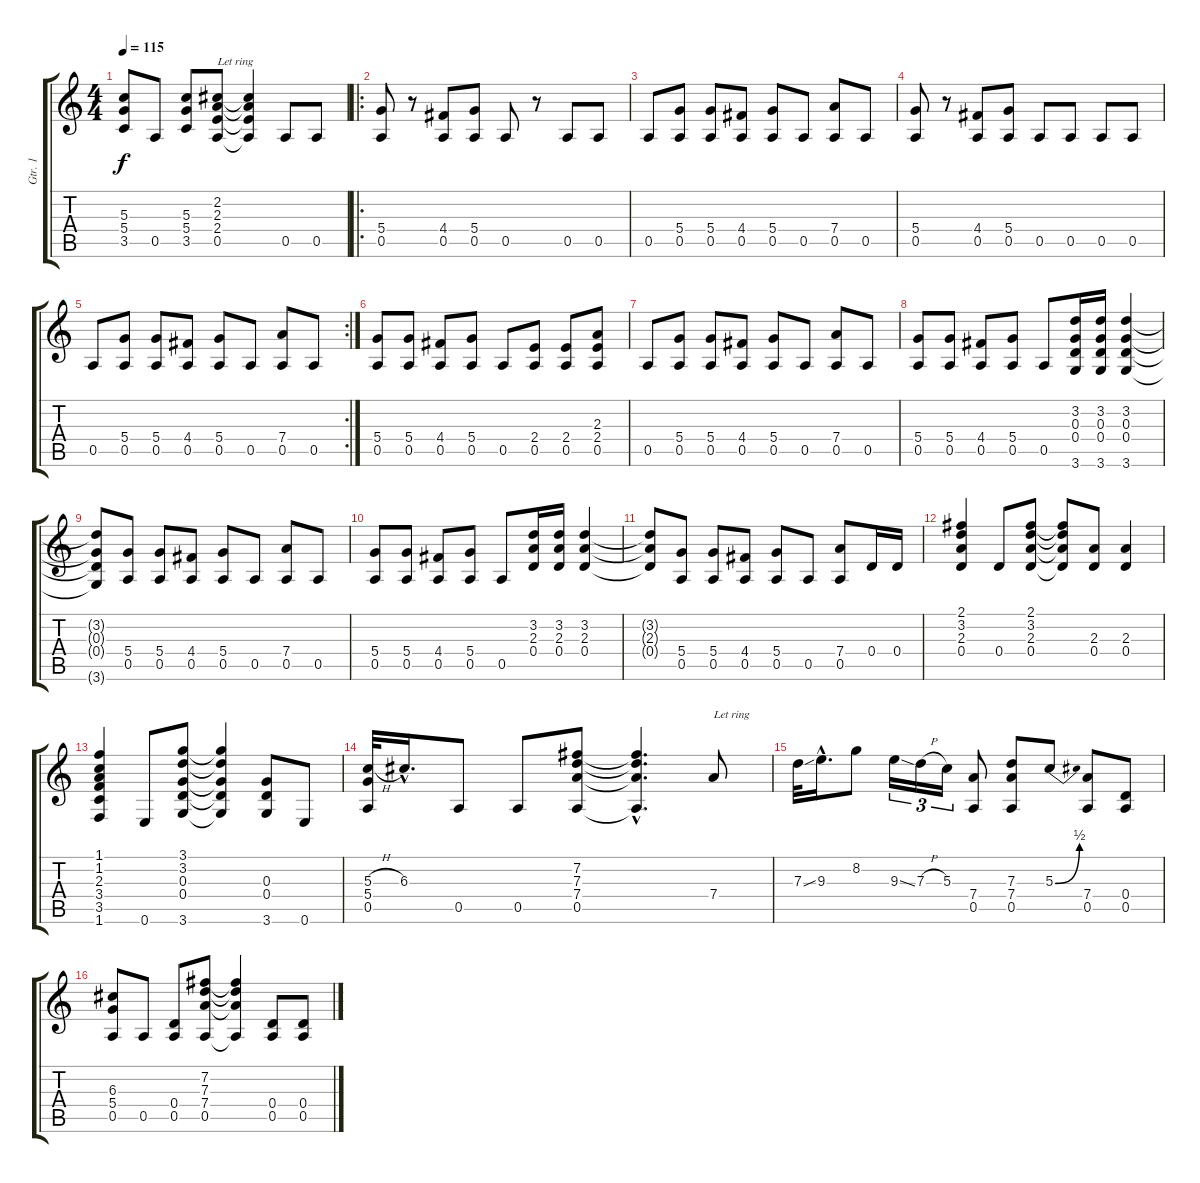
\track ("Gtr. 1" "Gtr. 1") {instrument overdrivenguitar}
\staff {score tabs}
\tuning (E4 B3 G3 D3 A2 E2) {hide}
\ts (4 4)
\tempo 115
\clef g2
\ks c
(5.3 5.4 3.5).8{dy f} 0.5.8 (5.3 5.4 3.5).8 (2.2 2.3 2.4 0.5).8{txt "Let ring"} (2.2{t} 2.3{t} 2.4{t} 0.5{t}).4 0.5.8 0.5.8 |
\ro
(5.4 0.5).8 r.8 (4.4 0.5).8 (5.4 0.5).8 0.5.8 r.8 0.5.8 0.5.8 |
0.5.8 (5.4 0.5).8 (5.4 0.5).8 (4.4 0.5).8 (5.4 0.5).8 0.5.8 (7.4 0.5).8 0.5.8 |
(5.4 0.5).8 r.8 (4.4 0.5).8 (5.4 0.5).8 0.5.8 0.5.8 0.5.8 0.5.8 |
\rc 2
0.5.8 (5.4 0.5).8 (5.4 0.5).8 (4.4 0.5).8 (5.4 0.5).8 0.5.8 (7.4 0.5).8 0.5.8 |
(5.4 0.5).8 (5.4 0.5).8 (4.4 0.5).8 (5.4 0.5).8 0.5.8 (2.4 0.5).8 (2.4 0.5).8 (2.3 2.4 0.5).8 |
0.5.8 (5.4 0.5).8 (5.4 0.5).8 (4.4 0.5).8 (5.4 0.5).8 0.5.8 (7.4 0.5).8 0.5.8 |
(5.4 0.5).8 (5.4 0.5).8 (4.4 0.5).8 (5.4 0.5).8 0.5.8 (3.2 0.3 0.4 3.6).16 (3.2 0.3 0.4 3.6).16 (3.2 0.3 0.4 3.6).4 |
(3.2{t} 0.3{t} 0.4{t} 3.6{t}).8 (5.4 0.5).8 (5.4 0.5).8 (4.4 0.5).8 (5.4 0.5).8 0.5.8 (7.4 0.5).8 0.5.8 |
(5.4 0.5).8 (5.4 0.5).8 (4.4 0.5).8 (5.4 0.5).8 0.5.8 (3.2 2.3 0.4).16 (3.2 2.3 0.4).16 (3.2 2.3 0.4).4 |
(3.2{t} 2.3{t} 0.4{t}).8 (5.4 0.5).8 (5.4 0.5).8 (4.4 0.5).8 (5.4 0.5).8 0.5.8 (7.4 0.5).8 0.4.16 0.4.16 |
(2.1 3.2 2.3 0.4).4 0.4.8 (2.1 3.2 2.3 0.4).8 (2.1{t} 3.2{t} 2.3{t} 0.4{t}).8 (2.3 0.4).8 (2.3 0.4).4 |
(1.1 1.2 2.3 3.4 3.5 1.6).4 0.6.8 (3.1 3.2 0.3 0.4 3.6).8 (3.1{t} 3.2{t} 0.3{t} 0.4{t} 3.6{t}).4 (0.3 0.4 3.6).8 0.6.8 |
(5.3{h} 5.4 0.5).32 6.3{hac}.16{d} 0.5.8 0.5.8 (7.2 7.3 7.4 0.5).8 (7.2{hac t} 7.3{hac t} 7.4{hac t} 0.5{hac t}).4{d} 7.4.8{txt "Let ring"} |
7.3{ss}.32 9.3{hac}.16{d} 8.2.8 9.3{ss}.16{tu (3 2)} 7.3{h}.16{tu (3 2)} 5.3.16{tu (3 2)} (7.4 0.5).8 (7.3 7.4 0.5).8 5.3{be (bend 0 0 60 2)}.8 (7.4 0.5).8 (0.4 0.5).8 |
(6.3 5.4 0.5).8 0.5.8 (0.4 0.5).8 (7.2 7.3 7.4 0.5).8 (7.2{t} 7.3{t} 7.4{t} 0.5{t}).4 (0.4 0.5).8 (0.4 0.5).8
